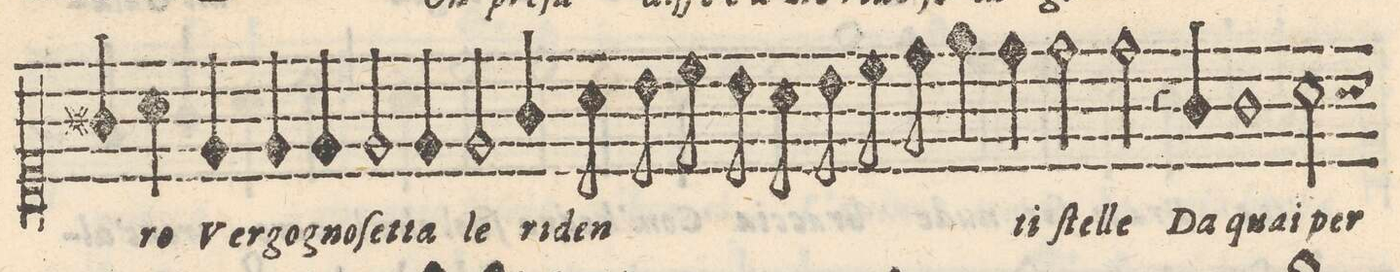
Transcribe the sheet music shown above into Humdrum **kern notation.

**kern	**text
*I"CANTO	*
*clefC1	*
*k[]	*
*met(C)	*
*M2/1	*
4g#X/	.
4a\	-ro
4e/	Ver-
4e/	-go-
4e/	-gno-
=5-	=5-
2e/	-ſet-
4e/	-ta
2e/	le
4gny/	ri-
8a\	-den-
8b\	.
8cc\	.
8b\	.
=6-	=6-
8a\	.
8b\	.
8cc\	.
8dd\	.
4ee\	.
4dd\	-ti
2dd\	ſtel-
2dd\	-le
=7-	=7-
4r	.
4g/	Da
1g	quai
2a\	per
=8-	=8-
*-	*-
